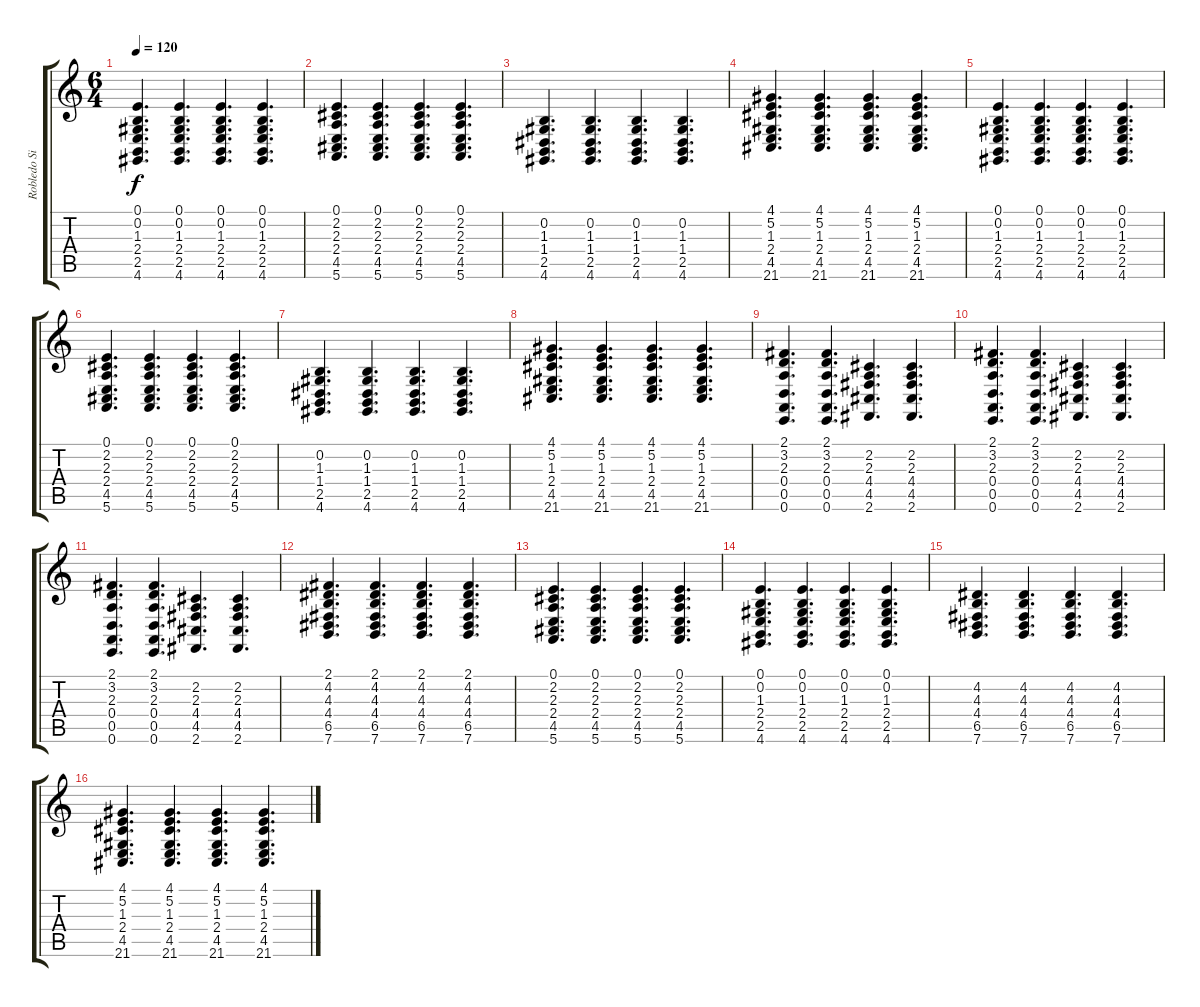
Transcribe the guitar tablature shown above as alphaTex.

\track ("Robledo Silva " "Robledo Si") {instrument acousticgrandpiano}
\staff {score tabs}
\tuning (E4 B3 G3 D3 A2 E2) {hide}
\ts (6 4)
\tempo 120
\clef g2
\ks c
(0.1 0.2 1.3 2.4 2.5 4.6).4{d dy f instrument acousticgrandpiano} (0.1 0.2 1.3 2.4 2.5 4.6).4{d} (0.1 0.2 1.3 2.4 2.5 4.6).4{d} (0.1 0.2 1.3 2.4 2.5 4.6).4{d} |
(0.1 2.2 2.3 2.4 4.5 5.6).4{d} (0.1 2.2 2.3 2.4 4.5 5.6).4{d} (0.1 2.2 2.3 2.4 4.5 5.6).4{d} (0.1 2.2 2.3 2.4 4.5 5.6).4{d} |
(0.2 1.3 1.4 2.5 4.6).4{d} (0.2 1.3 1.4 2.5 4.6).4{d} (0.2 1.3 1.4 2.5 4.6).4{d} (0.2 1.3 1.4 2.5 4.6).4{d} |
(4.1 5.2 1.3 2.4 4.5 21.6).4{d} (4.1 5.2 1.3 2.4 4.5 21.6).4{d} (4.1 5.2 1.3 2.4 4.5 21.6).4{d} (4.1 5.2 1.3 2.4 4.5 21.6).4{d} |
(0.1 0.2 1.3 2.4 2.5 4.6).4{d} (0.1 0.2 1.3 2.4 2.5 4.6).4{d} (0.1 0.2 1.3 2.4 2.5 4.6).4{d} (0.1 0.2 1.3 2.4 2.5 4.6).4{d} |
(0.1 2.2 2.3 2.4 4.5 5.6).4{d} (0.1 2.2 2.3 2.4 4.5 5.6).4{d} (0.1 2.2 2.3 2.4 4.5 5.6).4{d} (0.1 2.2 2.3 2.4 4.5 5.6).4{d} |
(0.2 1.3 1.4 2.5 4.6).4{d} (0.2 1.3 1.4 2.5 4.6).4{d} (0.2 1.3 1.4 2.5 4.6).4{d} (0.2 1.3 1.4 2.5 4.6).4{d} |
(4.1 5.2 1.3 2.4 4.5 21.6).4{d} (4.1 5.2 1.3 2.4 4.5 21.6).4{d} (4.1 5.2 1.3 2.4 4.5 21.6).4{d} (4.1 5.2 1.3 2.4 4.5 21.6).4{d} |
(2.1 3.2 2.3 0.4 0.5 0.6).4{d} (2.1 3.2 2.3 0.4 0.5 0.6).4{d} (2.2 2.3 4.4 4.5 2.6).4{d} (2.2 2.3 4.4 4.5 2.6).4{d} |
(2.1 3.2 2.3 0.4 0.5 0.6).4{d} (2.1 3.2 2.3 0.4 0.5 0.6).4{d} (2.2 2.3 4.4 4.5 2.6).4{d} (2.2 2.3 4.4 4.5 2.6).4{d} |
(2.1 3.2 2.3 0.4 0.5 0.6).4{d} (2.1 3.2 2.3 0.4 0.5 0.6).4{d} (2.2 2.3 4.4 4.5 2.6).4{d} (2.2 2.3 4.4 4.5 2.6).4{d} |
(2.1 4.2 4.3 4.4 6.5 7.6).4{d} (2.1 4.2 4.3 4.4 6.5 7.6).4{d} (2.1 4.2 4.3 4.4 6.5 7.6).4{d} (2.1 4.2 4.3 4.4 6.5 7.6).4{d} |
(0.1 2.2 2.3 2.4 4.5 5.6).4{d} (0.1 2.2 2.3 2.4 4.5 5.6).4{d} (0.1 2.2 2.3 2.4 4.5 5.6).4{d} (0.1 2.2 2.3 2.4 4.5 5.6).4{d} |
(0.1 0.2 1.3 2.4 2.5 4.6).4{d} (0.1 0.2 1.3 2.4 2.5 4.6).4{d} (0.1 0.2 1.3 2.4 2.5 4.6).4{d} (0.1 0.2 1.3 2.4 2.5 4.6).4{d} |
(4.2 4.3 4.4 6.5 7.6).4{d} (4.2 4.3 4.4 6.5 7.6).4{d} (4.2 4.3 4.4 6.5 7.6).4{d} (4.2 4.3 4.4 6.5 7.6).4{d} |
(4.1 5.2 1.3 2.4 4.5 21.6).4{d} (4.1 5.2 1.3 2.4 4.5 21.6).4{d} (4.1 5.2 1.3 2.4 4.5 21.6).4{d} (4.1 5.2 1.3 2.4 4.5 21.6).4{d}
